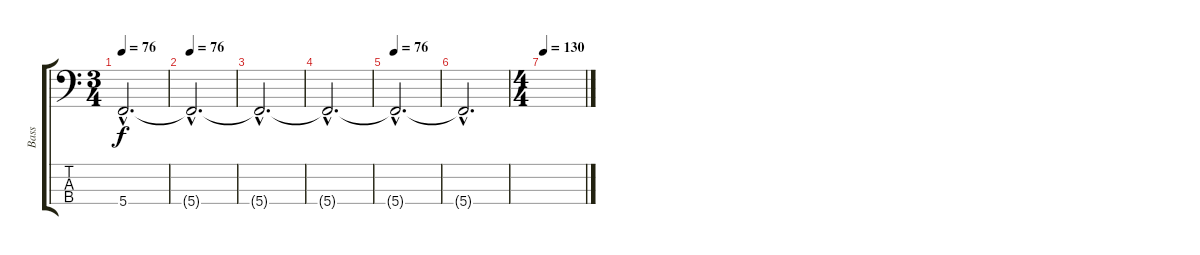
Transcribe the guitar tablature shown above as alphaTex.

\track ("Bass" "Bass") {instrument electricbasspick}
\staff {score tabs}
\tuning (F2 C2 G1 C1) {hide}
\ts (3 4)
\tempo 76
\clef f4
\ks c
5.4{hac t}.2{d dy f} |
\tempo 76
5.4{hac t}.2{d} |
5.4{hac t}.2{d} |
5.4{hac t}.2{d} |
\tempo 76
5.4{hac t}.2{d} |
5.4{hac t}.2{d} |
\ts (4 4)
\tempo 130
